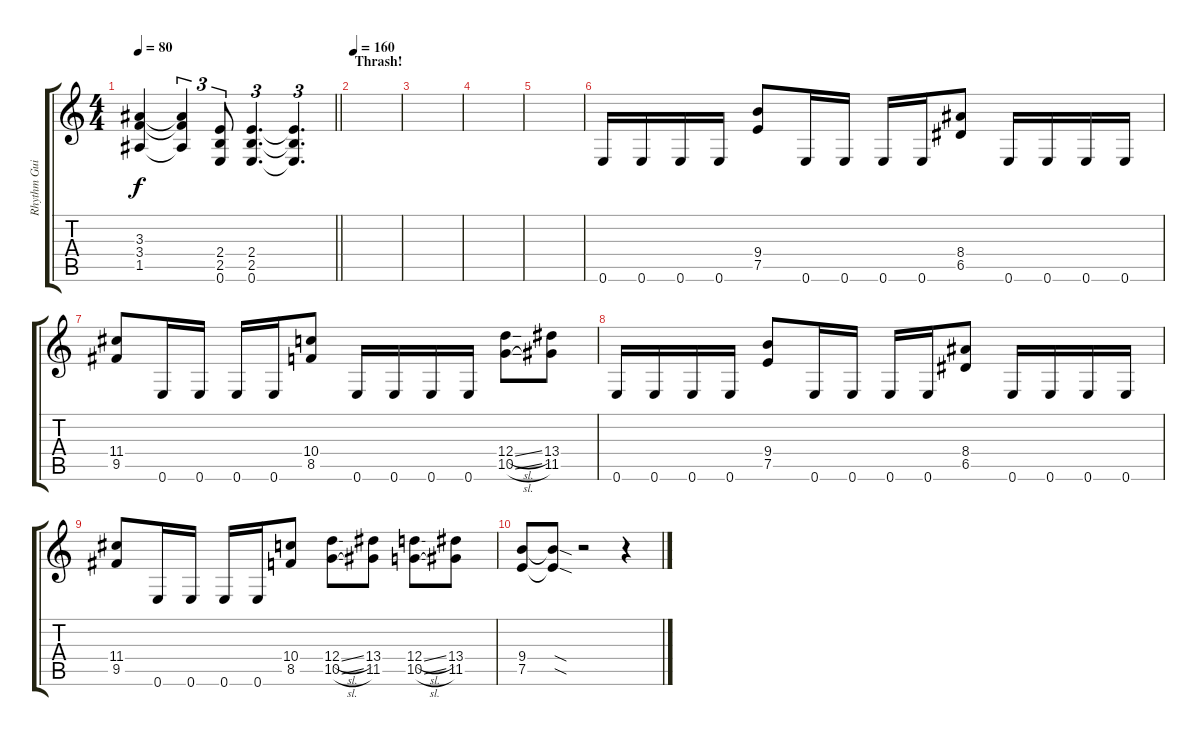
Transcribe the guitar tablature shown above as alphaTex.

\track ("Rhythm Guitar" "Rhythm Gui") {instrument overdrivenguitar}
\staff {score tabs}
\tuning (E4 B3 G3 D3 A2 E2) {hide}
\ts (4 4)
\tempo 80
\clef g2
\barLineRight lightlight
\ks c
(3.3 3.4 1.5).4{dy f} (3.3{t} 3.4{t} 1.5{t}).4{tu (3 2)} (2.4 2.5 0.6).8{tu (3 2)} (2.4 2.5 0.6).4{d tu (3 2)} (2.4{t} 2.5{t} 0.6{t}).4{d tu (3 2)} |
\section ("" "Thrash!")
\tempo 160
|
|
|
|
0.6.16 0.6.16 0.6.16 0.6.16 (9.4 7.5).8 0.6.16 0.6.16 0.6.16 0.6.16 (8.4 6.5).8 0.6.16 0.6.16 0.6.16 0.6.16 |
(11.4 9.5).8 0.6.16 0.6.16 0.6.16 0.6.16 (10.4 8.5).8 0.6.16 0.6.16 0.6.16 0.6.16 (12.4{sl} 10.5{sl}).8 (13.4 11.5).8 |
0.6.16 0.6.16 0.6.16 0.6.16 (9.4 7.5).8 0.6.16 0.6.16 0.6.16 0.6.16 (8.4 6.5).8 0.6.16 0.6.16 0.6.16 0.6.16 |
(11.4 9.5).8 0.6.16 0.6.16 0.6.16 0.6.16 (10.4 8.5).8 (12.4{sl} 10.5{sl}).8 (13.4 11.5).8 (12.4{sl} 10.5{sl}).8 (13.4 11.5).8 |
(9.4 7.5).8 (9.4{sod t} 7.5{sod t}).8 r.2 r.4
